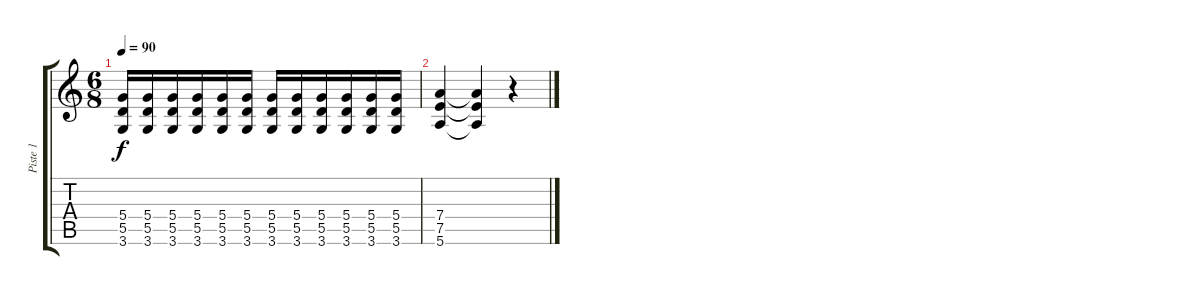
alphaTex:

\track ("Piste 1" "Piste 1") {instrument electricguitarclean}
\staff {score tabs}
\tuning (E4 B3 G3 D3 A2 E2) {hide}
\ts (6 8)
\tempo 90
\clef g2
\ks c
(5.4 5.5 3.6).16{dy f} (5.4 5.5 3.6).16 (5.4 5.5 3.6).16 (5.4 5.5 3.6).16 (5.4 5.5 3.6).16 (5.4 5.5 3.6).16 (5.4 5.5 3.6).16 (5.4 5.5 3.6).16 (5.4 5.5 3.6).16 (5.4 5.5 3.6).16 (5.4 5.5 3.6).16 (5.4 5.5 3.6).16 |
(7.4 7.5 5.6).4 (7.4{t} 7.5{t} 5.6{t}).4 r.4
